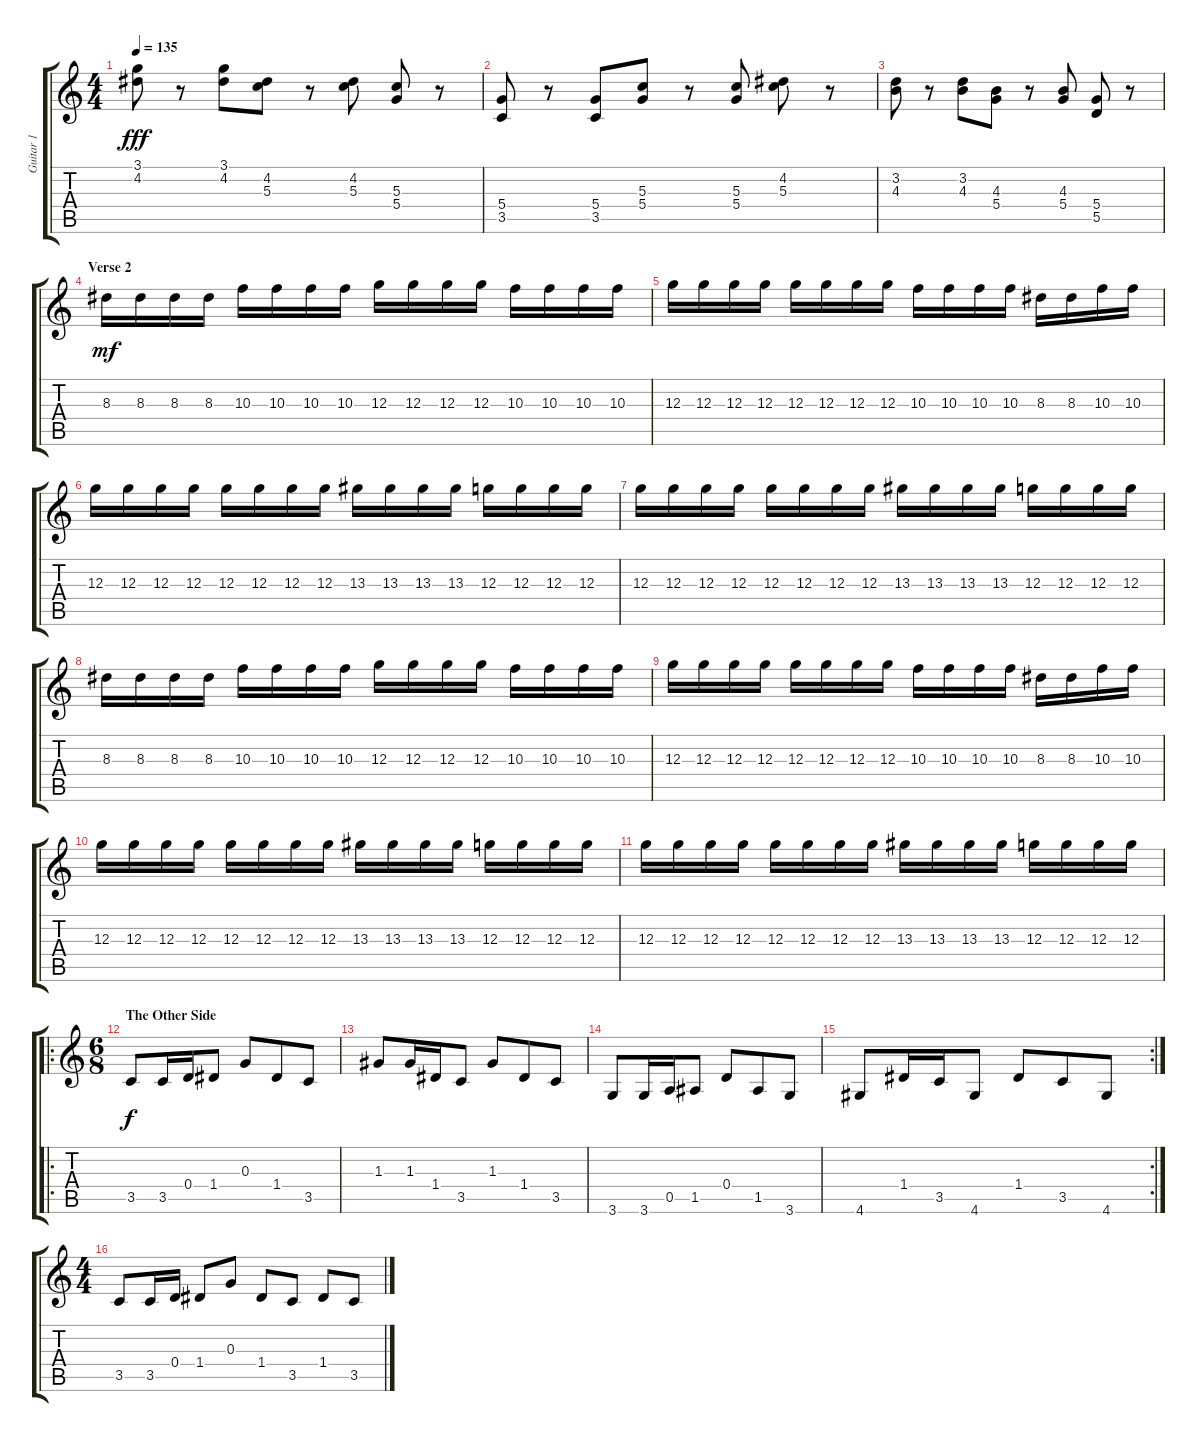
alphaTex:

\track ("Guitar 1" "Guitar 1") {instrument distortionguitar}
\staff {score tabs}
\tuning (E4 B3 G3 D3 A2 E2) {hide}
\ts (4 4)
\tempo 135
\clef g2
\ks c
(3.1 4.2).8{dy fff} r.8 (3.1 4.2).8 (4.2 5.3).8 r.8 (4.2 5.3).8 (5.3 5.4).8 r.8 |
(5.4 3.5).8 r.8 (5.4 3.5).8 (5.3 5.4).8 r.8 (5.3 5.4).8 (4.2 5.3).8 r.8 |
(3.2 4.3).8 r.8 (3.2 4.3).8 (4.3 5.4).8 r.8 (4.3 5.4).8 (5.4 5.5).8 r.8 |
\section ("" "Verse 2")
8.3.16{dy mf} 8.3.16 8.3.16 8.3.16 10.3.16 10.3.16 10.3.16 10.3.16 12.3.16 12.3.16 12.3.16 12.3.16 10.3.16 10.3.16 10.3.16 10.3.16 |
12.3.16 12.3.16 12.3.16 12.3.16 12.3.16 12.3.16 12.3.16 12.3.16 10.3.16 10.3.16 10.3.16 10.3.16 8.3.16 8.3.16 10.3.16 10.3.16 |
12.3.16 12.3.16 12.3.16 12.3.16 12.3.16 12.3.16 12.3.16 12.3.16 13.3.16 13.3.16 13.3.16 13.3.16 12.3.16 12.3.16 12.3.16 12.3.16 |
12.3.16 12.3.16 12.3.16 12.3.16 12.3.16 12.3.16 12.3.16 12.3.16 13.3.16 13.3.16 13.3.16 13.3.16 12.3.16 12.3.16 12.3.16 12.3.16 |
8.3.16 8.3.16 8.3.16 8.3.16 10.3.16 10.3.16 10.3.16 10.3.16 12.3.16 12.3.16 12.3.16 12.3.16 10.3.16 10.3.16 10.3.16 10.3.16 |
12.3.16 12.3.16 12.3.16 12.3.16 12.3.16 12.3.16 12.3.16 12.3.16 10.3.16 10.3.16 10.3.16 10.3.16 8.3.16 8.3.16 10.3.16 10.3.16 |
12.3.16 12.3.16 12.3.16 12.3.16 12.3.16 12.3.16 12.3.16 12.3.16 13.3.16 13.3.16 13.3.16 13.3.16 12.3.16 12.3.16 12.3.16 12.3.16 |
12.3.16 12.3.16 12.3.16 12.3.16 12.3.16 12.3.16 12.3.16 12.3.16 13.3.16 13.3.16 13.3.16 13.3.16 12.3.16 12.3.16 12.3.16 12.3.16 |
\ro
\ts (6 8)
\section ("" "The Other Side")
3.5.8{dy f} 3.5.16 0.4.16 1.4.8 0.3.8 1.4.8 3.5.8 |
1.3.8 1.3.16 1.4.16 3.5.8 1.3.8 1.4.8 3.5.8 |
3.6.8 3.6.16 0.5.16 1.5.8 0.4.8 1.5.8 3.6.8 |
\rc 2
4.6.8 1.4.16 3.5.16 4.6.8 1.4.8 3.5.8 4.6.8 |
\ts (4 4)
3.5.8 3.5.16 0.4.16 1.4.8 0.3.8 1.4.8 3.5.8 1.4.8 3.5.8
